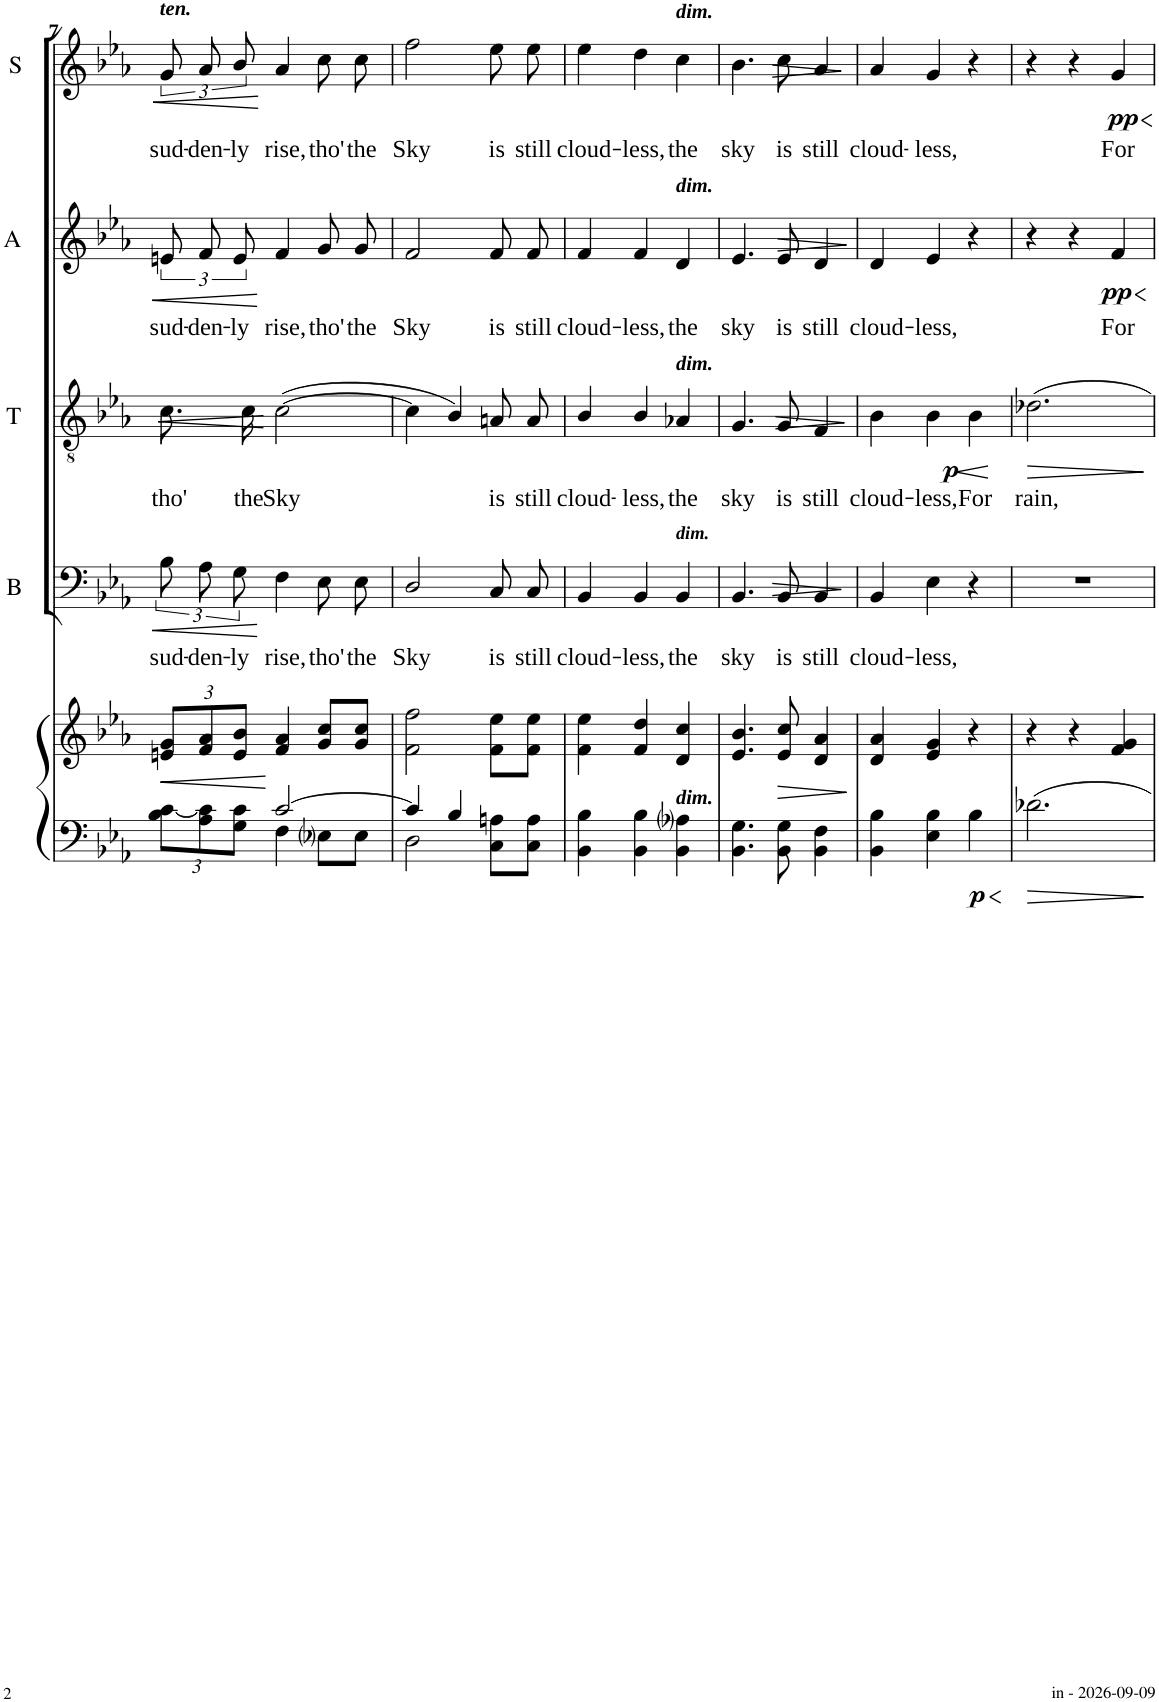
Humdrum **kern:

**kern	**kern	**dynam	**kern	**text	**dynam	**kern	**text	**dynam	**kern	**text	**dynam	**kern	**text	**dynam
*part5	*part5	*part5	*part4	*part4	*part4	*part3	*part3	*part3	*part2	*part2	*part2	*part1	*part1	*part1
*staff6	*staff5	*staff5/6	*staff4	*staff4	*staff4	*staff3	*staff3	*staff3	*staff2	*staff2	*staff2	*staff1	*staff1	*staff1
*I"Midi_1	*	*	*I"Bass	*	*	*I"Tenor	*	*	*I"Alto	*	*	*I"Soprano	*	*
*	*	*	*I'B	*	*	*I'T	*	*	*I'A	*	*	*I'S	*	*
!!LO:PB:g=z
*clefF4	*clefG2	*	*clefF4	*	*	*clefGv2	*	*	*clefG2	*	*	*clefG2	*	*
*k[b-e-a-]	*k[b-e-a-]	*	*k[b-e-a-]	*	*	*k[b-e-a-]	*	*	*k[b-e-a-]	*	*	*k[b-e-a-]	*	*
*E-:	*E-:	*	*E-:	*	*	*E-:	*	*	*E-:	*	*	*E-:	*	*
*M3/4	*M3/4	*	*M3/4	*	*	*M3/4	*	*	*M3/4	*	*	*M3/4	*	*
=7	=7	=7	=7	=7	=7	=7	=7	=7	=7	=7	=7	=7	=7	=7
*^	*	*	*	*	*	*	*	*	*	*	*	*	*	*
*	*Xbrackettup	*Xbrackettup	*	*	*	*	*	*	*	*	*	*	*	*	*
!	!	!	!	!	!	!	!	!	!	!	!	!	!LO:TX:a:Bi:t=ten.	!	!
!	!	!	!LO:HP:b	!	!LO:LY:b	!LO:HP:b	!	!LO:LY:b	!LO:HP:b	!	!LO:LY:b	!LO:HP:b	!	!LO:LY:b	!LO:HP:b
4ryy	12B-\ [12c\L	12en/ 12g/L	<	12B-\L	sud-	<	8.c\L	tho'	<	12en/L	sud-	<	12g/L	sud-	<
!	!	!	!	!	!LO:LY:b	!	!	!	!	!	!LO:LY:b	!	!	!LO:LY:b	!
.	12A-\ 12c\]	12f/ 12a-/	.	12A-\	-den-	.	.	.	.	12f/	-den-	.	12a-/	-den-	.
!	!	!	!	!	!LO:LY:b	!	!	!	!	!	!LO:LY:b	!	!	!LO:LY:b	!
.	12G\ 12c\J	12e/ 12b-/J	.	12G\J	-ly	.	.	.	.	12e/J	-ly	.	12b-/J	-ly	.
!	!	!	!	!	!	!	!	!LO:LY:b	!	!	!	!	!	!	!
.	.	.	.	.	.	.	16c\Jk	the	.	.	.	.	.	.	.
!	!	!	!	!	!LO:LY:b	!	!	!LO:LY:b	!	!	!LO:LY:b	!	!	!LO:LY:b	!
[2c/	4F\	4f/ 4a-/	[	4F\	rise,	[	(>[2c\	Sky	[	4f/	rise,	[	4a-/	rise,	[
!	!	!	!	!	!LO:LY:b	!	!	!	!	!	!LO:LY:b	!	!	!LO:LY:b	!
.	8E-i\L	8g/ 8cc/L	.	8E-\L	tho'	.	.	.	.	8g/L	tho'	.	8cc\L	tho'	.
!	!	!	!	!	!LO:LY:b	!	!	!	!	!	!LO:LY:b	!	!	!LO:LY:b	!
.	8E-\J	8g/ 8cc/J	.	8E-\J	the	.	.	.	.	8g/J	the	.	8cc\J	the	.
=8	=8	=8	=8	=8	=8	=8	=8	=8	=8	=8	=8	=8	=8	=8	=8
!	!	!	!	!	!LO:LY:b	!	!	!	!	!	!LO:LY:b	!	!	!LO:LY:b	!
4c/]	2D\	2f\ 2ff\	.	2D/	Sky	.	4c\]	.	.	2f/	Sky	.	2ff\	Sky	.
4B-/	.	.	.	.	.	.	4B-/)	.	.	.	.	.	.	.	.
!	!	!	!	!	!LO:LY:b	!	!	!LO:LY:b	!	!	!LO:LY:b	!	!	!LO:LY:b	!
8C\ 8An\L	4ryy	8f\ 8ee-\L	.	8C/L	is	.	8An/L	is	.	8f/L	is	.	8ee-\L	is	.
!	!	!	!	!	!LO:LY:b	!	!	!LO:LY:b	!	!	!LO:LY:b	!	!	!LO:LY:b	!
8C\ 8A\J	.	8f\ 8ee-\J	.	8C/J	still	.	8A/J	still	.	8f/J	still	.	8ee-\J	still	.
*v	*v	*	*	*	*	*	*	*	*	*	*	*	*	*	*
=9	=9	=9	=9	=9	=9	=9	=9	=9	=9	=9	=9	=9	=9	=9
!	!	!	!	!LO:LY:b	!	!	!LO:LY:b	!	!	!LO:LY:b	!	!	!LO:LY:b	!
4BB-\ 4B-\	4f\ 4ee-\	.	4BB-/	cloud-	.	4B-/	cloud-	.	4f/	cloud-	.	4ee-\	cloud-	.
!	!	!	!	!LO:LY:b	!	!	!LO:LY:b	!	!	!LO:LY:b	!	!	!LO:LY:b	!
4BB-\ 4B-\	4f/ 4dd/	.	4BB-/	-less,	.	4B-/	-less,	.	4f/	-less,	.	4dd\	-less,	.
!	!	!	!	!	!	!	!	!	!	!	!	!LO:TX:a:Bi:t=dim.	!	!
!	!	!	!	!	!	!	!	!	!LO:TX:a:Bi:t=dim.	!	!	!	!	!
!	!	!	!	!	!	!LO:TX:a:Bi:t=dim.	!	!	!	!	!	!	!	!
!	!	!	!LO:TX:a:Bi:t=dim.	!	!	!	!	!	!	!	!	!	!	!
!	!LO:TX:b:Bi:t=dim.	!	!	!	!	!	!	!	!	!	!	!	!	!
!	!	!	!	!LO:LY:b	!	!	!LO:LY:b	!	!	!LO:LY:b	!	!	!LO:LY:b	!
4BB-\ 4A-i\	4d/ 4cc/	.	4BB-/	the	.	4A-X/	the	.	4d/	the	.	4cc\	the	.
=10	=10	=10	=10	=10	=10	=10	=10	=10	=10	=10	=10	=10	=10	=10
!	!	!	!	!LO:LY:b	!	!	!LO:LY:b	!	!	!LO:LY:b	!	!	!LO:LY:b	!
4.BB-\ 4.G\	4.e-/ 4.b-/	.	4.BB-/	sky	.	4.G/	sky	.	4.e-/	sky	.	4.b-\	sky	.
!	!	!LO:HP:b	!	!LO:LY:b	!LO:HP:b	!	!LO:LY:b	!LO:HP:b	!	!LO:LY:b	!LO:HP:b	!	!LO:LY:b	!LO:HP:b
8BB-\ 8G\	8e-/ 8cc/	>	8BB-/	is	>	8G/	is	>	8e-/	is	>	8cc\	is	>
!	!	!	!	!LO:LY:b	!	!	!LO:LY:b	!	!	!LO:LY:b	!	!	!LO:LY:b	!
4BB-\ 4F\	4d/ 4a-/	.	4BB-/	still	.	4F/	still	.	4d/	still	.	4a-/	still	.
.	.	]	.	.	]	.	.	]	.	.	]	.	.	]
=11	=11	=11	=11	=11	=11	=11	=11	=11	=11	=11	=11	=11	=11	=11
!	!	!	!	!LO:LY:b	!	!	!LO:LY:b	!	!	!LO:LY:b	!	!	!LO:LY:b	!
4BB-\ 4B-\	4d/ 4a-/	.	4BB-/	cloud-	.	4B-\	cloud-	.	4d/	cloud-	.	4a-/	cloud-	.
!	!	!	!	!LO:LY:b	!	!	!LO:LY:b	!	!	!LO:LY:b	!	!	!LO:LY:b	!
4E-\ 4B-\	4e-/ 4g/	.	4E-\	-less,	.	4B-\	-less,	.	4e-/	-less,	.	4g/	-less,	.
!	!	!LO:DY:b=2	!	!	!	!	!LO:LY:b	!LO:HP:b	!	!	!	!	!	!
!	!	!	!	!	!	!	!	!LO:DY:n=1:b	!	!	!	!	!	!
4B-\	4r	p	4r	.	.	4B-\	For	< p	4r	.	.	4r	.	.
.	.	.	.	.	.	.	.	[	.	.	.	.	.	.
=12	=12	=12	=12	=12	=12	=12	=12	=12	=12	=12	=12	=12	=12	=12
!	!	!	!	!	!	!	!LO:LY:b	!LO:HP:b	!	!	!	!	!	!
2.d-X\	4r	.	2.r	.	.	2.d-X\	rain,	>	4r	.	.	4r	.	.
.	4r	.	.	.	.	.	.	.	4r	.	.	4r	.	.
!	!	!	!	!	!	!	!	!	!	!LO:LY:b	!LO:HP:b	!	!LO:LY:b	!LO:HP:b
!	!	!	!	!	!	!	!	!	!	!	!LO:DY:n=1:b	!	!	!LO:DY:n=1:b
.	4f/ 4g/	.	.	.	.	.	.	.	4f/	For	< pp	4g/	For	< pp
.	.	.	.	.	.	.	.	]	.	.	[	.	.	[
=	=	=	=	=	=	=	=	=	=	=	=	=	=	=
*-	*-	*-	*-	*-	*-	*-	*-	*-	*-	*-	*-	*-	*-	*-
